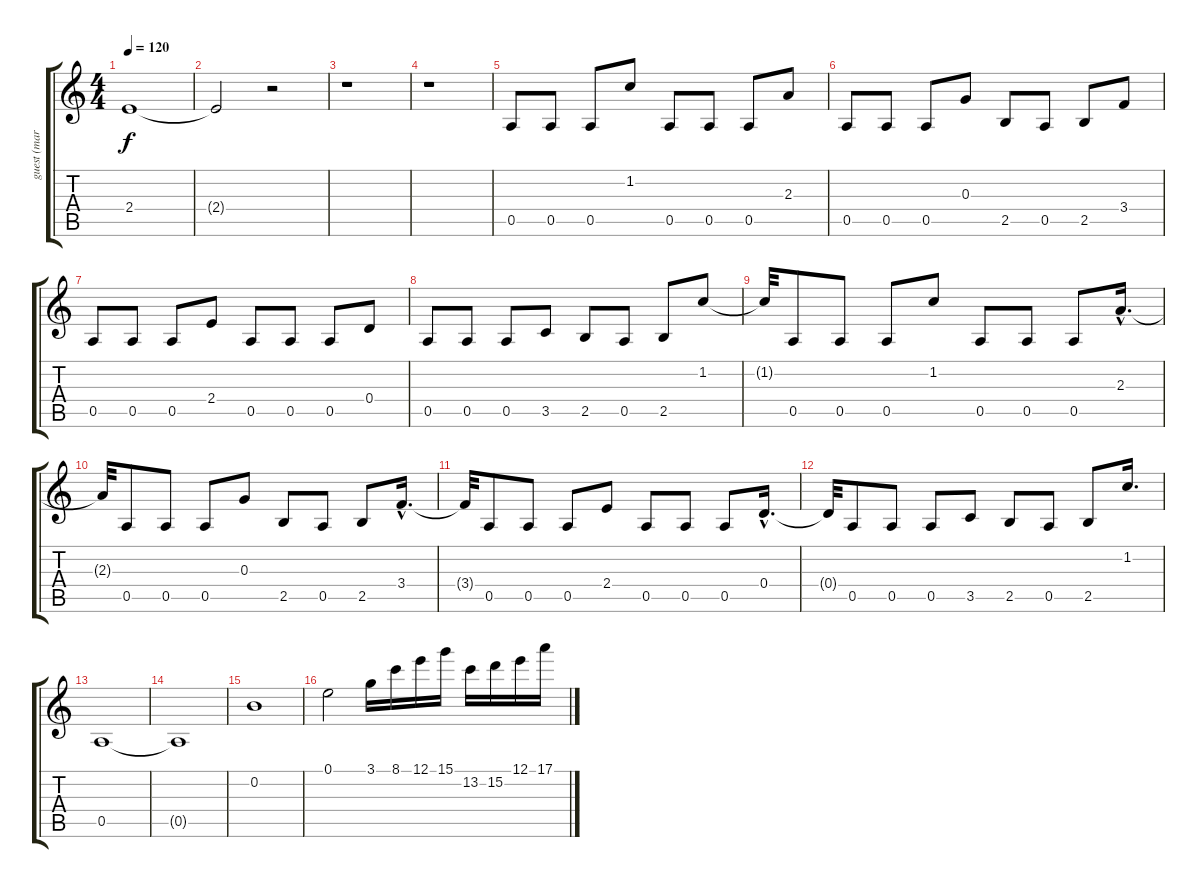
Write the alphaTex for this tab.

\track ("guest (mark) guitar / back up singer" "guest (mar") {instrument distortionguitar}
\staff {score tabs}
\tuning (E4 B3 G3 D3 A2 E2) {hide}
\ts (4 4)
\tempo 120
\clef g2
\ks c
2.4{t}.1{dy f} |
2.4{t}.2 r.2 |
r.1 |
r.1 |
0.5.8 0.5.8 0.5.8 1.2.8 0.5.8 0.5.8 0.5.8 2.3.8 |
0.5.8 0.5.8 0.5.8 0.3.8 2.5.8 0.5.8 2.5.8 3.4.8 |
0.5.8 0.5.8 0.5.8 2.4.8 0.5.8 0.5.8 0.5.8 0.4.8 |
0.5.8 0.5.8 0.5.8 3.5.8 2.5.8 0.5.8 2.5.8 1.2.8 |
1.2{t}.32 0.5.8 0.5.8 0.5.8 1.2.8 0.5.8 0.5.8 0.5.8 2.3{hac}.16{d} |
2.3{t}.32 0.5.8 0.5.8 0.5.8 0.3.8 2.5.8 0.5.8 2.5.8 3.4{hac}.16{d} |
3.4{t}.32 0.5.8 0.5.8 0.5.8 2.4.8 0.5.8 0.5.8 0.5.8 0.4{hac}.16{d} |
0.4{t}.32 0.5.8 0.5.8 0.5.8 3.5.8 2.5.8 0.5.8 2.5.8 1.2.16{d} |
0.5.1 |
0.5{t}.1 |
0.2.1 |
0.1.2 3.1.16 8.1.16 12.1.16 15.1.16 13.2.16 15.2.16 12.1.16 17.1.16
